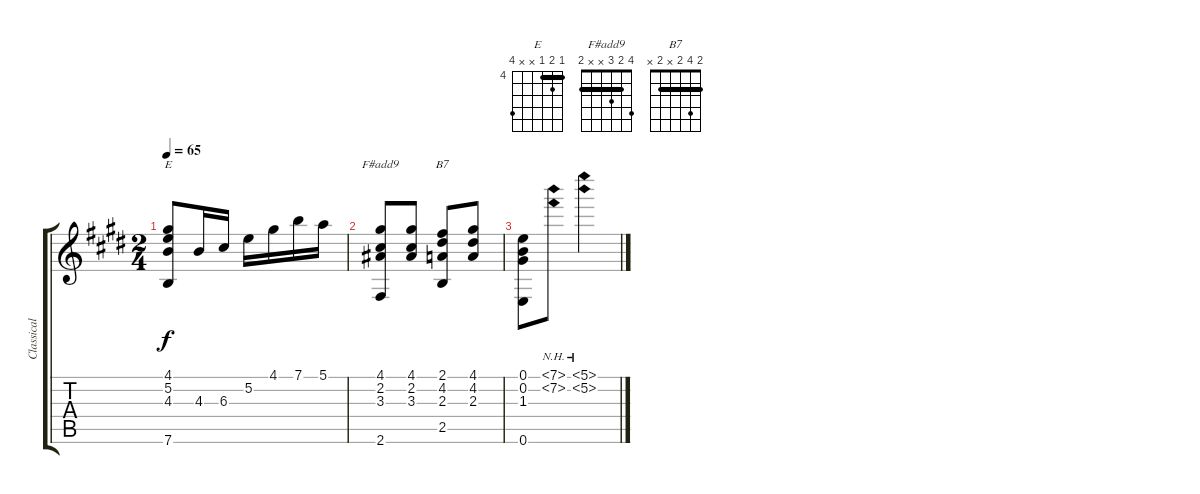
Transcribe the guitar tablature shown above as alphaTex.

\track ("Classical Guitar" "Classical ") {instrument acousticguitarnylon}
\staff {score tabs}
\tuning (E4 B3 G3 D3 A2 E2) {hide}
\chord ("E" 4 5 4 x x 7) {firstfret 4 barre 4}
\chord ("F#add9" 4 2 3 x x 2) {barre 2}
\chord ("B7" 2 4 2 x 2 x) {barre 2}
\ts (2 4)
\tempo 65
\clef g2
\ks e
(4.1 5.2 4.3 7.6).8{ch "E" dy f} 4.3.16 6.3.16 5.2.16 4.1.16 7.1.16 5.1.16 |
(4.1 2.2 3.3 2.6).8{ch "F#add9"} (4.1 2.2 3.3).8 (2.1 4.2 2.3 2.5).8{ch "B7"} (4.1 4.2 2.3).8 |
(0.1 0.2 1.3 0.6).8 (7.1{nh} 7.2{nh}).8 (5.1{nh} 5.2{nh}).4
